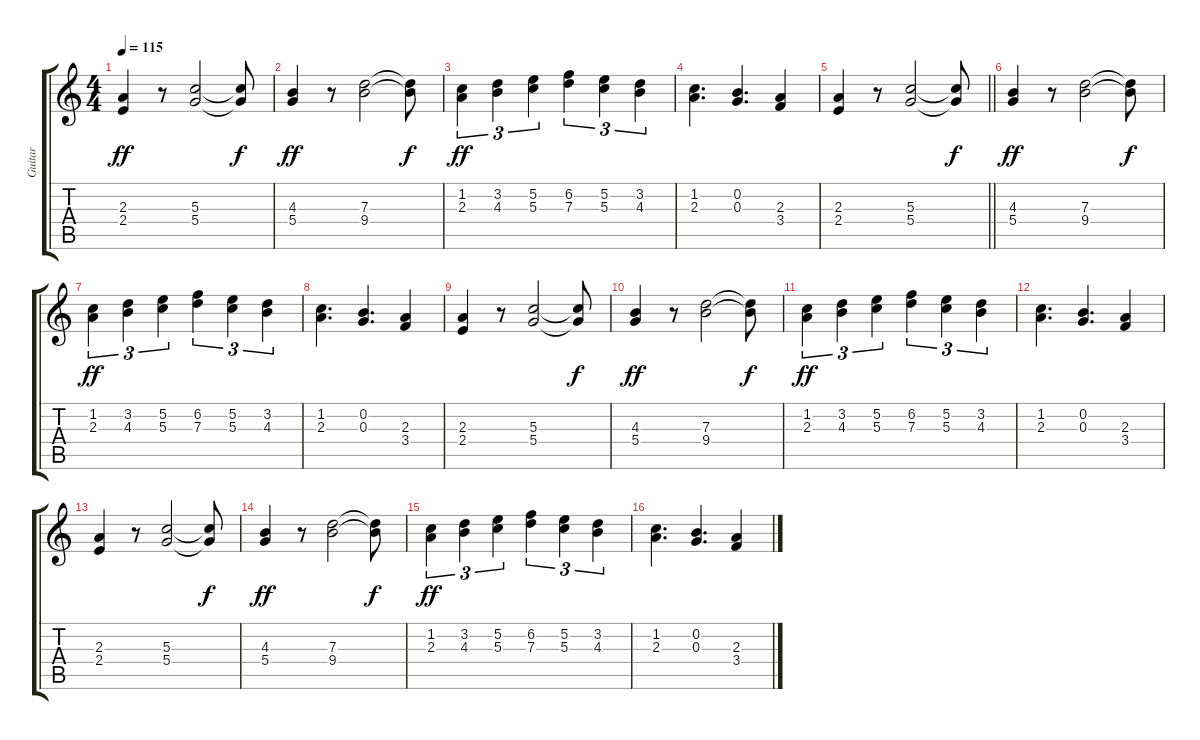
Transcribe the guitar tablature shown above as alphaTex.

\track ("Guitar" "Guitar") {instrument electricguitarjazz}
\staff {score tabs}
\tuning (E4 B3 G3 D3 A2 E2) {hide}
\ts (4 4)
\tempo 115
\clef g2
\ks c
(2.3 2.4).4{dy ff volume 9 instrument electricguitarjazz} r.8 (5.3 5.4).2 (5.3{t} 5.4{t}).8{dy f} |
(4.3 5.4).4{dy ff} r.8 (7.3 9.4).2 (7.3{t} 9.4{t}).8{dy f} |
(1.2 2.3).4{tu (3 2) dy ff} (3.2 4.3).4{tu (3 2)} (5.2 5.3).4{tu (3 2)} (6.2 7.3).4{tu (3 2)} (5.2 5.3).4{tu (3 2)} (3.2 4.3).4{tu (3 2)} |
(1.2 2.3).4{d} (0.2 0.3).4{d} (2.3 3.4).4 |
\barLineRight lightlight
(2.3 2.4).4{volume 9 instrument electricguitarjazz} r.8 (5.3 5.4).2 (5.3{t} 5.4{t}).8{dy f} |
\section ("" "")
(4.3 5.4).4{dy ff} r.8 (7.3 9.4).2 (7.3{t} 9.4{t}).8{dy f} |
(1.2 2.3).4{tu (3 2) dy ff} (3.2 4.3).4{tu (3 2)} (5.2 5.3).4{tu (3 2)} (6.2 7.3).4{tu (3 2)} (5.2 5.3).4{tu (3 2)} (3.2 4.3).4{tu (3 2)} |
(1.2 2.3).4{d} (0.2 0.3).4{d} (2.3 3.4).4 |
(2.3 2.4).4{volume 9 instrument electricguitarjazz} r.8 (5.3 5.4).2 (5.3{t} 5.4{t}).8{dy f} |
(4.3 5.4).4{dy ff} r.8 (7.3 9.4).2 (7.3{t} 9.4{t}).8{dy f} |
(1.2 2.3).4{tu (3 2) dy ff} (3.2 4.3).4{tu (3 2)} (5.2 5.3).4{tu (3 2)} (6.2 7.3).4{tu (3 2)} (5.2 5.3).4{tu (3 2)} (3.2 4.3).4{tu (3 2)} |
(1.2 2.3).4{d} (0.2 0.3).4{d} (2.3 3.4).4 |
(2.3 2.4).4{volume 9 instrument electricguitarjazz} r.8 (5.3 5.4).2 (5.3{t} 5.4{t}).8{dy f} |
(4.3 5.4).4{dy ff} r.8 (7.3 9.4).2 (7.3{t} 9.4{t}).8{dy f} |
(1.2 2.3).4{tu (3 2) dy ff} (3.2 4.3).4{tu (3 2)} (5.2 5.3).4{tu (3 2)} (6.2 7.3).4{tu (3 2)} (5.2 5.3).4{tu (3 2)} (3.2 4.3).4{tu (3 2)} |
(1.2 2.3).4{d} (0.2 0.3).4{d} (2.3 3.4).4
